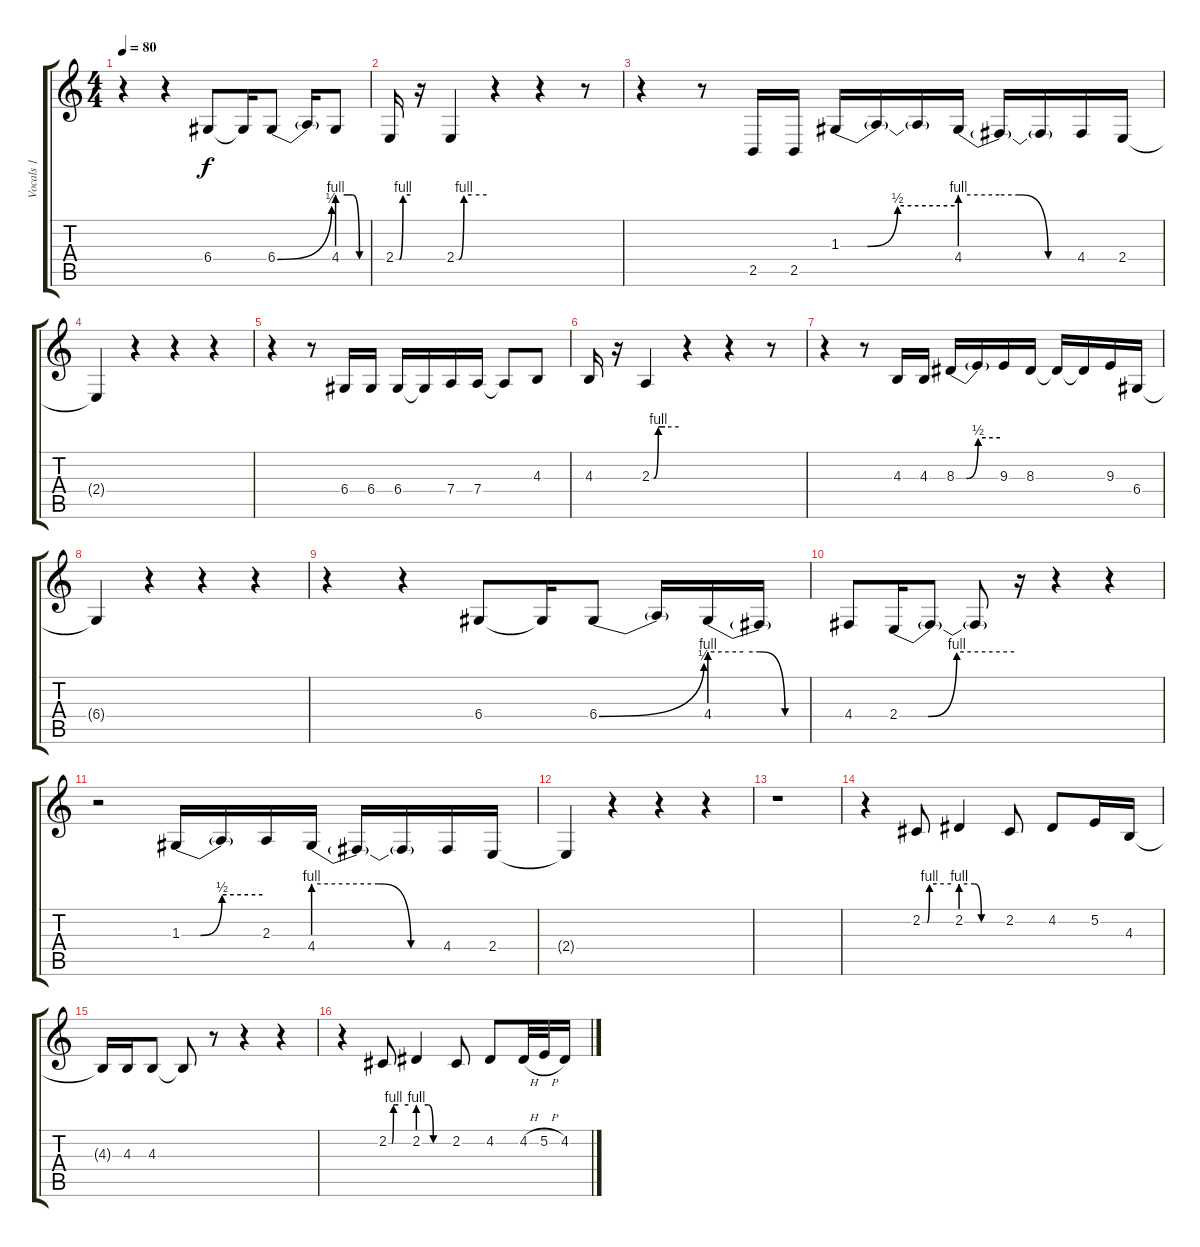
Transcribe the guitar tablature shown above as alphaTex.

\track ("Vocals 1" "Vocals 1") {instrument lead1square}
\staff {score tabs}
\tuning (E4 B3 G3 D3 A2 E2) {hide}
\ts (4 4)
\tempo 80
\clef g2
\ks c
r.4{dy f} r.4 6.4.8 6.4{t}.16 6.4{be (bend 0 0 60 2)}.8 6.4{t}.16 4.4{be (custom 0 4 20 4 30 4 45 0 60 0)}.8 |
2.4{be (custom 0 0 15 0 30 4 60 4)}.16 r.16 2.4{be (custom 0 0 5 0 15 4 30 4 60 4)}.4 r.4 r.4 r.8 |
r.4 r.8 2.5.16 2.5.16 1.3{be (custom 0 0 14 0 30 2 60 2)}.16 1.3{t}.16 1.3{t}.16 4.4{be (custom 0 4 20 4 30 4 45 0 60 0)}.16 4.4{t}.16 4.4{t}.16 4.4.16 2.4.16 |
2.4{t}.4 r.4 r.4 r.4 |
r.4 r.8 6.4.16 6.4.16 6.4.16 6.4{t}.16 7.4.16 7.4.16 7.4{t}.8 4.3.8 |
4.3.16 r.16 2.3{be (custom 0 0 5 0 15 4 30 4 60 4)}.4 r.4 r.4 r.8 |
r.4 r.8 4.3.16 4.3.16 8.3{be (custom 0 0 14 0 30 2 60 2)}.16 8.3{t}.16 9.3.16 8.3.16 8.3{t}.16 8.3{t}.16 9.3.16 6.4.16 |
6.4{t}.4 r.4 r.4 r.4 |
r.4 r.4 6.4.8 6.4{t}.16 6.4{be (bend 0 0 60 2)}.8 6.4{t}.16 4.4{be (custom 0 4 20 4 30 4 45 0 60 0)}.16 4.4{t}.16 |
4.4.8 2.4{be (custom 0 0 15 0 30 4 60 4)}.16 2.4{t}.8 2.4{t}.8 r.16 r.4 r.4 |
r.2 1.3{be (custom 0 0 14 0 30 2 60 2)}.16 1.3{t}.16 2.3.16 4.4{be (custom 0 4 20 4 30 4 45 0 60 0)}.16 4.4{t}.16 4.4{t}.16 4.4.16 2.4.16 |
2.4{t}.4 r.4 r.4 r.4 |
r.1 |
r.4 2.2{be (custom 0 0 10 0 15 4 30 4 60 4)}.8 2.2{be (custom 0 4 20 4 30 0 45 0 60 0)}.4 2.2.8 4.2.8 5.2.16 4.3.16 |
4.3{t}.16 4.3.16 4.3.8 4.3{t}.8 r.8 r.4 r.4 |
r.4 2.2{be (custom 0 0 10 0 15 4 30 4 60 4)}.8 2.2{be (custom 0 4 20 4 30 0 45 0 60 0)}.4 2.2.8 4.2.8 4.2{h}.32 5.2{h}.32 4.2{h}.16
